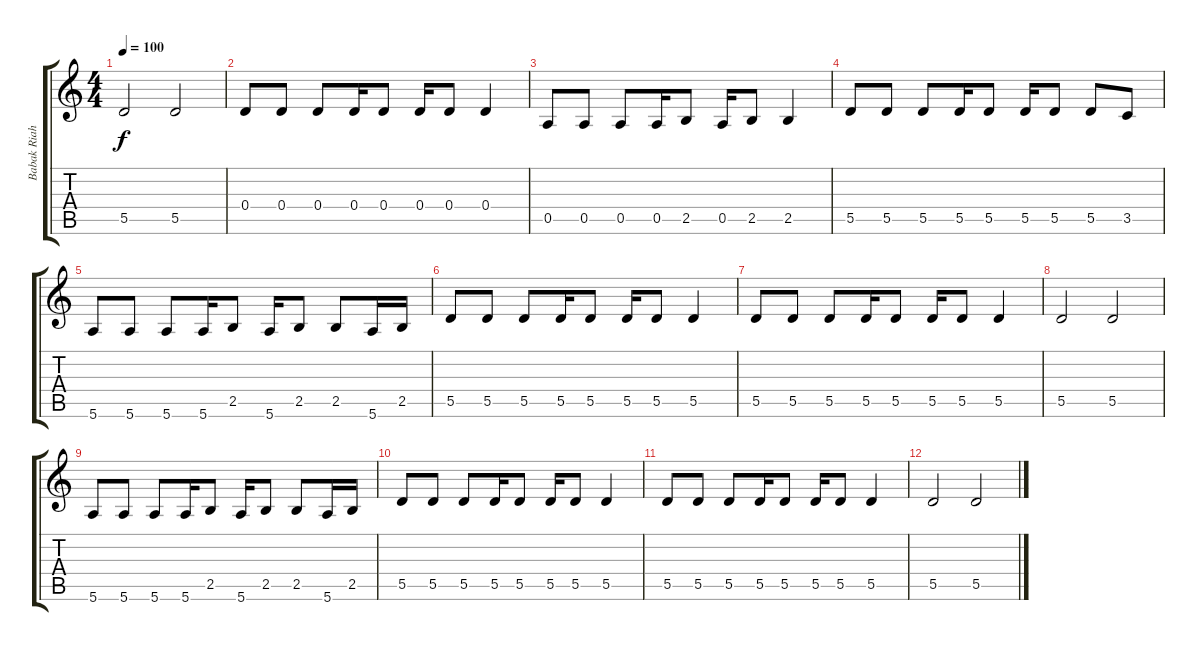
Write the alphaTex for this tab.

\track ("Babak Riahypour" "Babak Riah") {instrument electricbassfinger}
\staff {score tabs}
\tuning (E4 B3 G3 D3 A2 E2) {hide}
\ts (4 4)
\tempo 100
\clef g2
\ks c
5.5.2{dy f} 5.5.2 |
0.4.8 0.4.8 0.4.8 0.4.16 0.4.8 0.4.16 0.4.8 0.4.4 |
0.5.8 0.5.8 0.5.8 0.5.16 2.5.8 0.5.16 2.5.8 2.5.4 |
5.5.8 5.5.8 5.5.8 5.5.16 5.5.8 5.5.16 5.5.8 5.5.8 3.5.8 |
5.6.8 5.6.8 5.6.8 5.6.16 2.5.8 5.6.16 2.5.8 2.5.8 5.6.16 2.5.16 |
5.5.8 5.5.8 5.5.8 5.5.16 5.5.8 5.5.16 5.5.8 5.5.4 |
5.5.8 5.5.8 5.5.8 5.5.16 5.5.8 5.5.16 5.5.8 5.5.4 |
5.5.2 5.5.2 |
5.6.8 5.6.8 5.6.8 5.6.16 2.5.8 5.6.16 2.5.8 2.5.8 5.6.16 2.5.16 |
5.5.8 5.5.8 5.5.8 5.5.16 5.5.8 5.5.16 5.5.8 5.5.4 |
5.5.8 5.5.8 5.5.8 5.5.16 5.5.8 5.5.16 5.5.8 5.5.4 |
5.5.2 5.5.2
